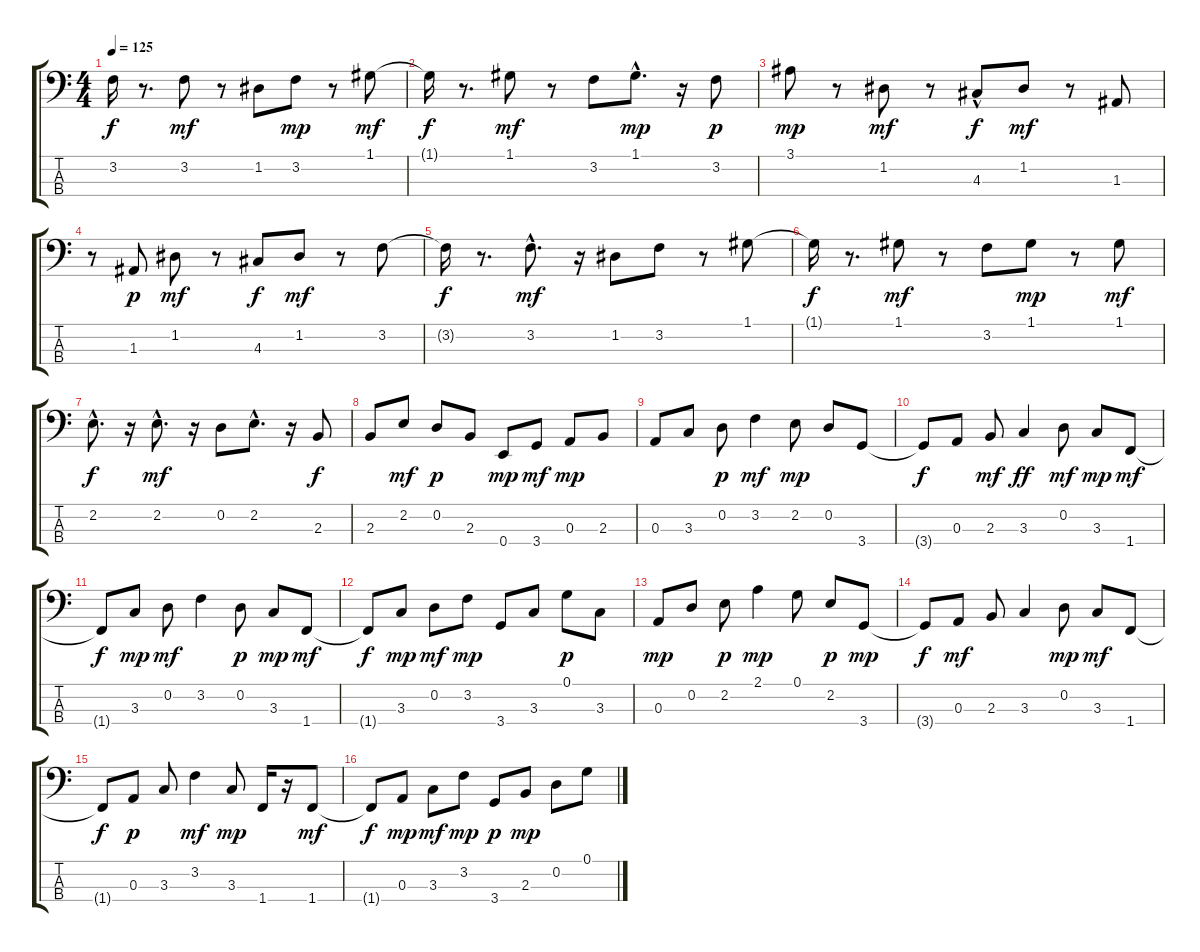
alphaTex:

\track "" {instrument electricbassfinger}
\staff {score tabs}
\tuning (G2 D2 A1 E1) {hide}
\ts (4 4)
\tempo 125
\clef f4
\ks c
3.2{t}.16{dy f} r.8{d} 3.2.8{dy mf} r.8 1.2.8 3.2.8{dy mp} r.8 1.1.8{dy mf} |
1.1{t}.16{dy f} r.8{d} 1.1.8{dy mf} r.8 3.2.8 1.1{hac}.8{d dy mp} r.16 3.2.8{dy p} |
3.1.8{dy mp} r.8 1.2.8{dy mf} r.8 4.3{hac}.8{dy f} 1.2.8{dy mf} r.8 1.3.8 |
r.8 1.3.8{dy p} 1.2.8{dy mf} r.8 4.3.8{dy f} 1.2.8{dy mf} r.8 3.2.8 |
3.2{t}.16{dy f} r.8{d} 3.2{hac}.8{d dy mf} r.16 1.2.8 3.2.8 r.8 1.1.8 |
1.1{t}.16{dy f} r.8{d} 1.1.8{dy mf} r.8 3.2.8 1.1.8{dy mp} r.8 1.1.8{dy mf} |
2.2{hac}.8{d dy f} r.16 2.2{hac}.8{d dy mf} r.16 0.2.8 2.2{hac}.8{d} r.16 2.3.8{dy f} |
2.3.8 2.2.8{dy mf} 0.2.8{dy p} 2.3.8 0.4.8{dy mp} 3.4.8{dy mf} 0.3.8{dy mp} 2.3.8 |
0.3.8 3.3.8 0.2.8{dy p} 3.2.4{dy mf} 2.2.8{dy mp} 0.2.8 3.4.8 |
3.4{t}.8{dy f} 0.3.8 2.3.8{dy mf} 3.3.4{dy ff} 0.2.8{dy mf} 3.3.8{dy mp} 1.4.8{dy mf} |
1.4{t}.8{dy f} 3.3.8{dy mp} 0.2.8{dy mf} 3.2.4 0.2.8{dy p} 3.3.8{dy mp} 1.4.8{dy mf} |
1.4{t}.8{dy f} 3.3.8{dy mp} 0.2.8{dy mf} 3.2.8{dy mp} 3.4.8 3.3.8 0.1.8{dy p} 3.3.8 |
0.3.8{dy mp} 0.2.8 2.2.8{dy p} 2.1.4{dy mp} 0.1.8 2.2.8{dy p} 3.4.8{dy mp} |
3.4{t}.8{dy f} 0.3.8{dy mf} 2.3.8 3.3.4 0.2.8{dy mp} 3.3.8{dy mf} 1.4.8 |
1.4{t}.8{dy f} 0.3.8{dy p} 3.3.8 3.2.4{dy mf} 3.3.8{dy mp} 1.4.16 r.16 1.4.8{dy mf} |
1.4{t}.8{dy f} 0.3.8{dy mp} 3.3.8{dy mf} 3.2.8{dy mp} 3.4.8{dy p} 2.3.8{dy mp} 0.2.8 0.1.8
